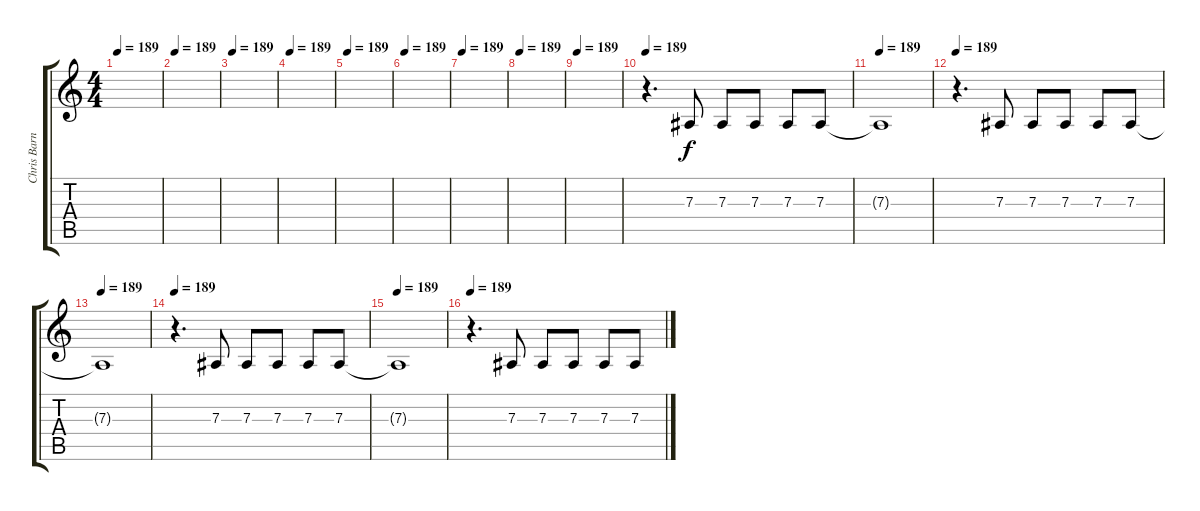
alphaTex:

\track ("Chris Barnes (Vocals)" "Chris Barn") {instrument lead6voice}
\staff {score tabs}
\tuning (C4 G3 Eb3 Bb2 F2 C2) {hide}
\ts (4 4)
\tempo 189
\clef g2
\ks c
|
\tempo 189
|
\tempo 189
|
\tempo 189
|
\tempo 189
|
\tempo 189
|
\tempo 189
|
\tempo 189
|
\tempo 189
|
\tempo 189
r.4{d} 7.3.8 7.3.8 7.3.8 7.3.8 7.3.8 |
\tempo 189
7.3{t}.1 |
\tempo 189
r.4{d} 7.3.8 7.3.8 7.3.8 7.3.8 7.3.8 |
\tempo 189
7.3{t}.1 |
\tempo 189
r.4{d} 7.3.8 7.3.8 7.3.8 7.3.8 7.3.8 |
\tempo 189
7.3{t}.1 |
\tempo 189
r.4{d} 7.3.8 7.3.8 7.3.8 7.3.8 7.3.8
